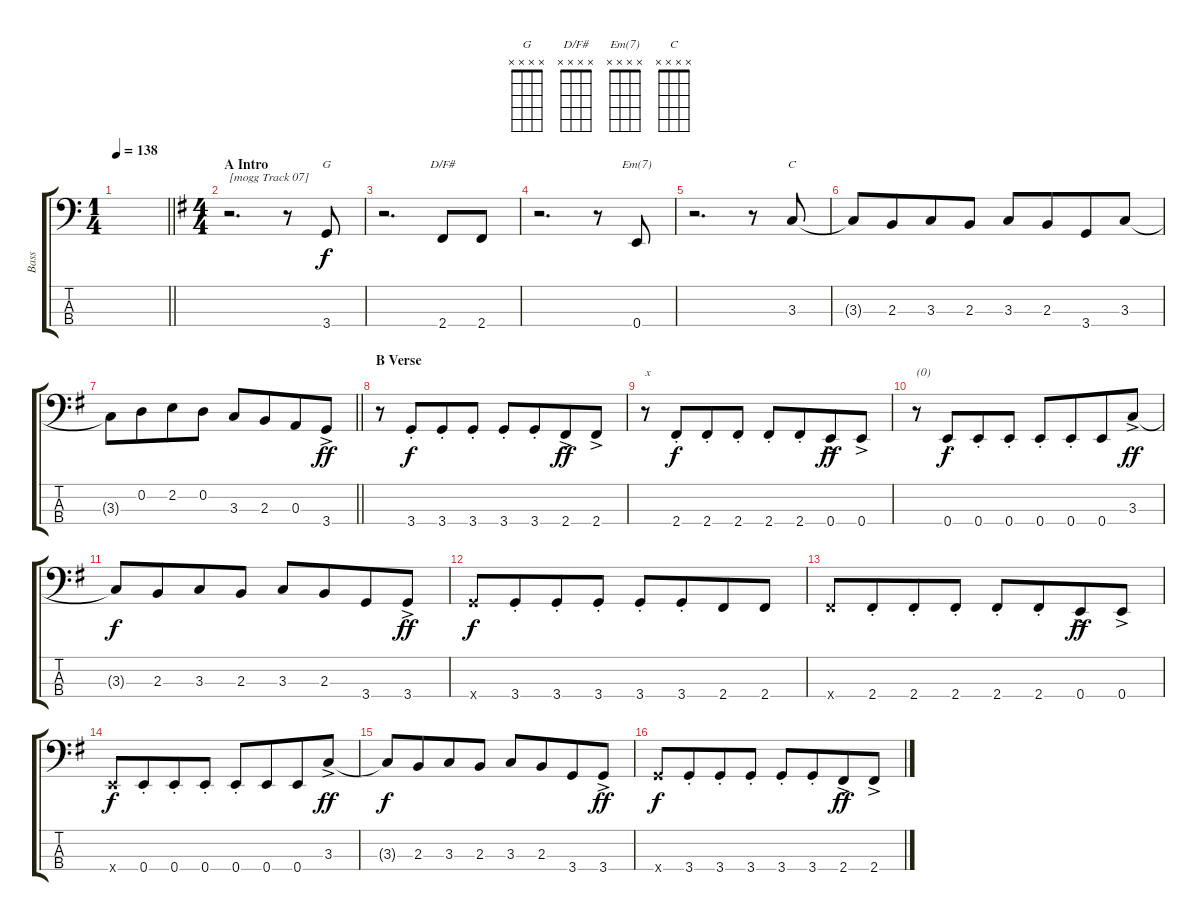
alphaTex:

\track ("Bass" "Bass") {instrument electricbassfinger}
\staff {score tabs}
\tuning (G2 D2 A1 E1) {hide}
\chord ("G" x x x x)
\chord ("D/F#" x x x x)
\chord ("Em(7)" x x x x)
\chord ("C" x x x x)
\ts (1 4)
\tempo 138
\clef f4
\barLineRight lightlight
\ks c
|
\ts (4 4)
\section ("" "A Intro")
\ks g
r.2{d txt "[mogg Track 07]"} r.8 3.4.8{ch "G"} |
r.2{d} 2.4.8{ch "D/F#"} 2.4.8 |
r.2{d} r.8 0.4.8{ch "Em(7)"} |
r.2{d} r.8 3.3.8{ch "C"} |
3.3{t}.8 2.3.8{beam merge} 3.3.8 2.3.8 3.3.8 2.3.8{beam merge} 3.4.8 3.3.8 |
\barLineRight lightlight
3.3{t}.8 0.2.8{beam merge} 2.2.8 0.2.8 3.3.8 2.3.8{beam merge} 0.3.8 3.4{ac}.8{dy ff} |
\section ("" "B Verse")
r.8 3.4{st}.8{dy f beam merge} 3.4{st}.8 3.4{st}.8 3.4{st}.8 3.4{st}.8{beam merge} 2.4{ac}.8{dy ff} 2.4{ac}.8 |
r.8{txt "x"} 2.4{st}.8{dy f beam merge} 2.4{st}.8 2.4{st}.8 2.4{st}.8 2.4{st}.8{beam merge} 0.4{ac}.8{dy ff} 0.4{ac}.8 |
r.8{txt "(0)"} 0.4{st}.8{dy f beam merge} 0.4{st}.8 0.4{st}.8 0.4{st}.8 0.4{st}.8{beam merge} 0.4.8 3.3{ac}.8{dy ff} |
3.3{t}.8{dy f} 2.3.8{beam merge} 3.3.8 2.3.8 3.3.8 2.3.8{beam merge} 3.4.8 3.4{ac}.8{dy ff} |
3.4{x}.8{dy f} 3.4{st}.8{beam merge} 3.4{st}.8 3.4{st}.8 3.4{st}.8 3.4{st}.8{beam merge} 2.4.8 2.4.8 |
2.4{x}.8 2.4{st}.8{beam merge} 2.4{st}.8 2.4{st}.8 2.4{st}.8 2.4{st}.8{beam merge} 0.4{ac}.8{dy ff} 0.4{ac}.8 |
0.4{x}.8{dy f} 0.4{st}.8{beam merge} 0.4{st}.8 0.4{st}.8 0.4{st}.8 0.4.8{beam merge} 0.4.8 3.3{ac}.8{dy ff} |
3.3{t}.8{dy f} 2.3.8{beam merge} 3.3.8 2.3.8 3.3.8 2.3.8{beam merge} 3.4.8 3.4{ac}.8{dy ff} |
3.4{x}.8{dy f} 3.4{st}.8{beam merge} 3.4{st}.8 3.4{st}.8 3.4{st}.8 3.4{st}.8{beam merge} 2.4{ac}.8{dy ff} 2.4{ac}.8
